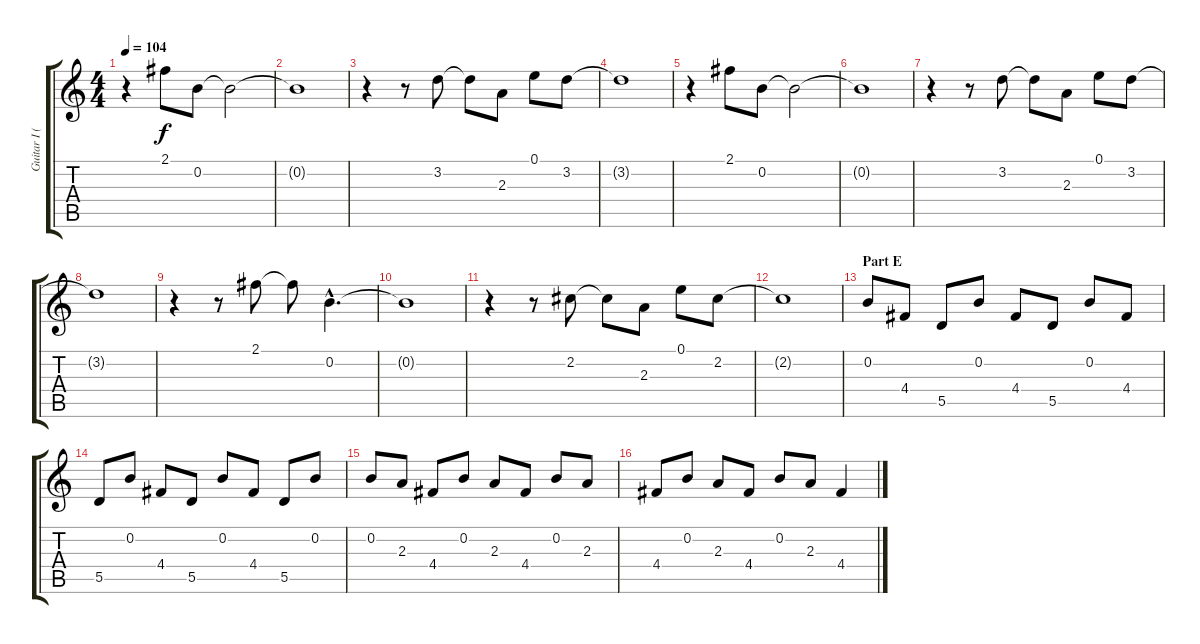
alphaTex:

\track ("Guitar I (Kaoru)" "Guitar I (") {instrument distortionguitar}
\staff {score tabs}
\tuning (E4 B3 G3 D3 A2 E2) {hide}
\ts (4 4)
\tempo 104
\clef g2
\ks c
r.4{dy f} 2.1.8 0.2.8 0.2{t}.2 |
0.2{t}.1 |
r.4 r.8 3.2.8 3.2{t}.8 2.3.8 0.1.8 3.2.8 |
3.2{t}.1 |
r.4 2.1.8 0.2.8 0.2{t}.2 |
0.2{t}.1 |
r.4 r.8 3.2.8 3.2{t}.8 2.3.8 0.1.8 3.2.8 |
3.2{t}.1 |
r.4 r.8 2.1.8 2.1{t}.8 0.2{hac}.4{d} |
0.2{t}.1 |
r.4 r.8 2.2.8 2.2{t}.8 2.3.8 0.1.8 2.2.8 |
2.2{t}.1 |
\section ("" "Part E")
0.2.8 4.4.8 5.5.8 0.2.8 4.4.8 5.5.8 0.2.8 4.4.8 |
5.5.8 0.2.8 4.4.8 5.5.8 0.2.8 4.4.8 5.5.8 0.2.8 |
0.2.8 2.3.8 4.4.8 0.2.8 2.3.8 4.4.8 0.2.8 2.3.8 |
4.4.8 0.2.8 2.3.8 4.4.8 0.2.8 2.3.8 4.4.4
